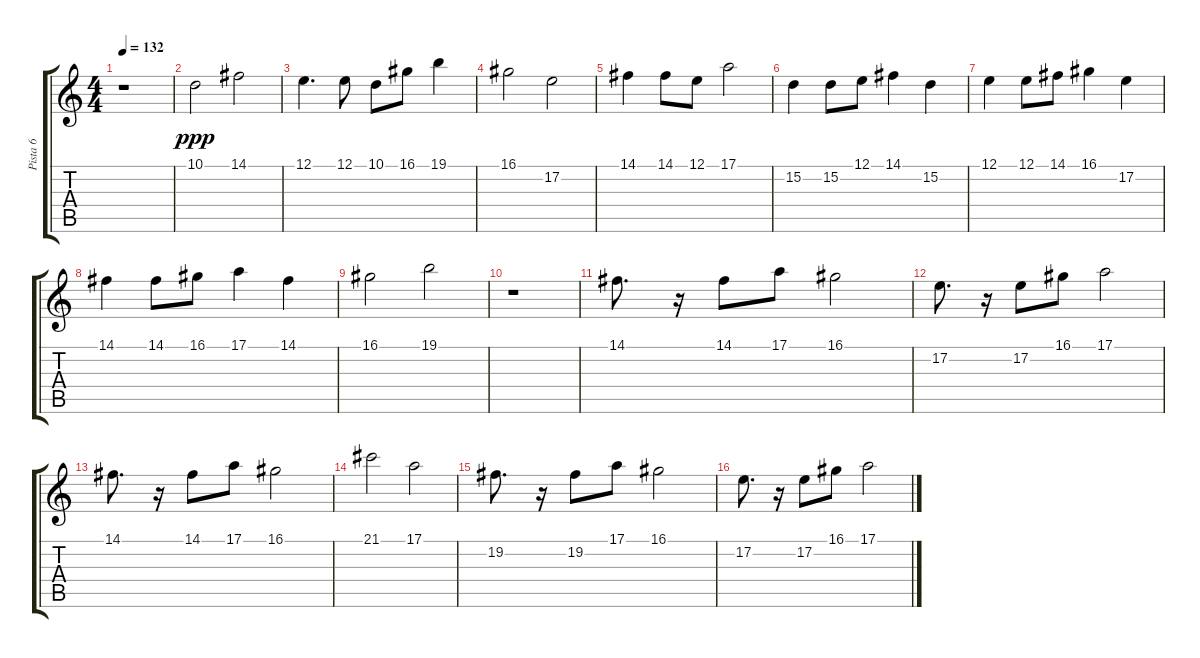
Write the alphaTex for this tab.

\track ("Pista 6" "Pista 6") {instrument violin}
\staff {score tabs}
\tuning (E4 B3 G3 D3 A2 E2) {hide}
\ts (4 4)
\tempo 132
\clef g2
\ks c
r.1{dy ppp} |
10.1.2 14.1.2 |
12.1.4{d} 12.1.8 10.1.8 16.1.8 19.1.4 |
16.1.2 17.2.2 |
14.1.4 14.1.8 12.1.8 17.1.2 |
15.2.4 15.2.8 12.1.8 14.1.4 15.2.4 |
12.1.4 12.1.8 14.1.8 16.1.4 17.2.4 |
14.1.4 14.1.8 16.1.8 17.1.4 14.1.4 |
16.1.2 19.1.2 |
r.1 |
14.1.8{d} r.16 14.1.8{instrument violin} 17.1.8 16.1.2 |
17.2.8{d} r.16 17.2.8 16.1.8 17.1.2 |
14.1.8{d} r.16 14.1.8 17.1.8 16.1.2 |
21.1.2 17.1.2 |
19.2.8{d} r.16 19.2.8 17.1.8 16.1.2 |
17.2.8{d} r.16 17.2.8 16.1.8 17.1.2
